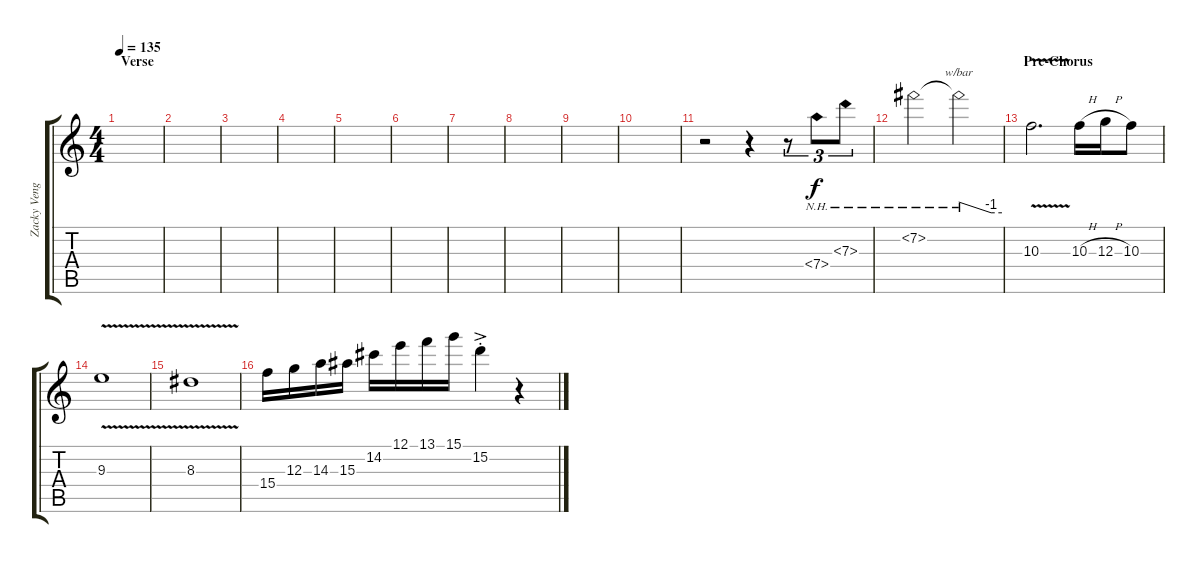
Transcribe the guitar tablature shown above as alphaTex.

\track ("Zacky Vengeance (Lead)" "Zacky Veng") {instrument distortionguitar}
\staff {score tabs}
\tuning (E4 B3 G3 D3 A2 D2) {hide}
\ts (4 4)
\section ("" "Verse")
\tempo 135
\clef g2
\ks c
|
|
|
|
|
|
|
|
|
|
r.2 r.4 r.8{tu (3 2)} 7.4{nh}.8{tu (3 2)} 7.3{nh}.8{tu (3 2)} |
7.2{nh}.2 7.2{nh t}.2{tbe (custom default 0 0 45 -4 60 -4)} |
\section ("" "Pre-Chorus")
10.3{v}.2{d} 10.3{h}.16 12.3{h}.16 10.3.8 |
9.3{v}.1 |
8.3{v}.1 |
15.4.16 12.3.16 14.3.16 15.3.16 14.2.16 12.1.16 13.1.16 15.1.16 15.2{ac st}.4 r.4
